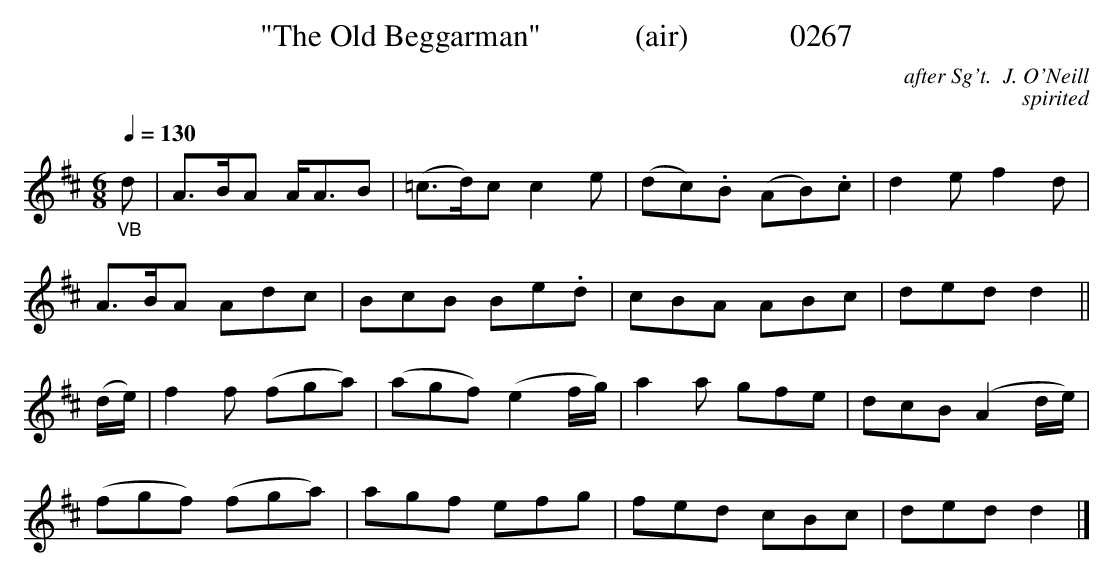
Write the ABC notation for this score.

X:1
T:"The Old Beggarman"            (air)             0267
C:after Sg't.  J. O'Neill
C:spirited
Q:1/4=130
M:6/8
L:1/8
K:D
"_VB"d|A3/2B/2A A/2A3/2B|(=c3/2d/2)c c2e|(dc).B (AB).c|d2e f2d|
A3/2B/2A Adc|BcB Be.d|cBA ABc|ded d2||
(d/2e/2)|f2f (fga)|(agf) (e2f/2g/2)|a2a gfe|dcB (A2d/2e/2)|
(fgf) (fga)|agf efg|fed cBc|ded d2|]
